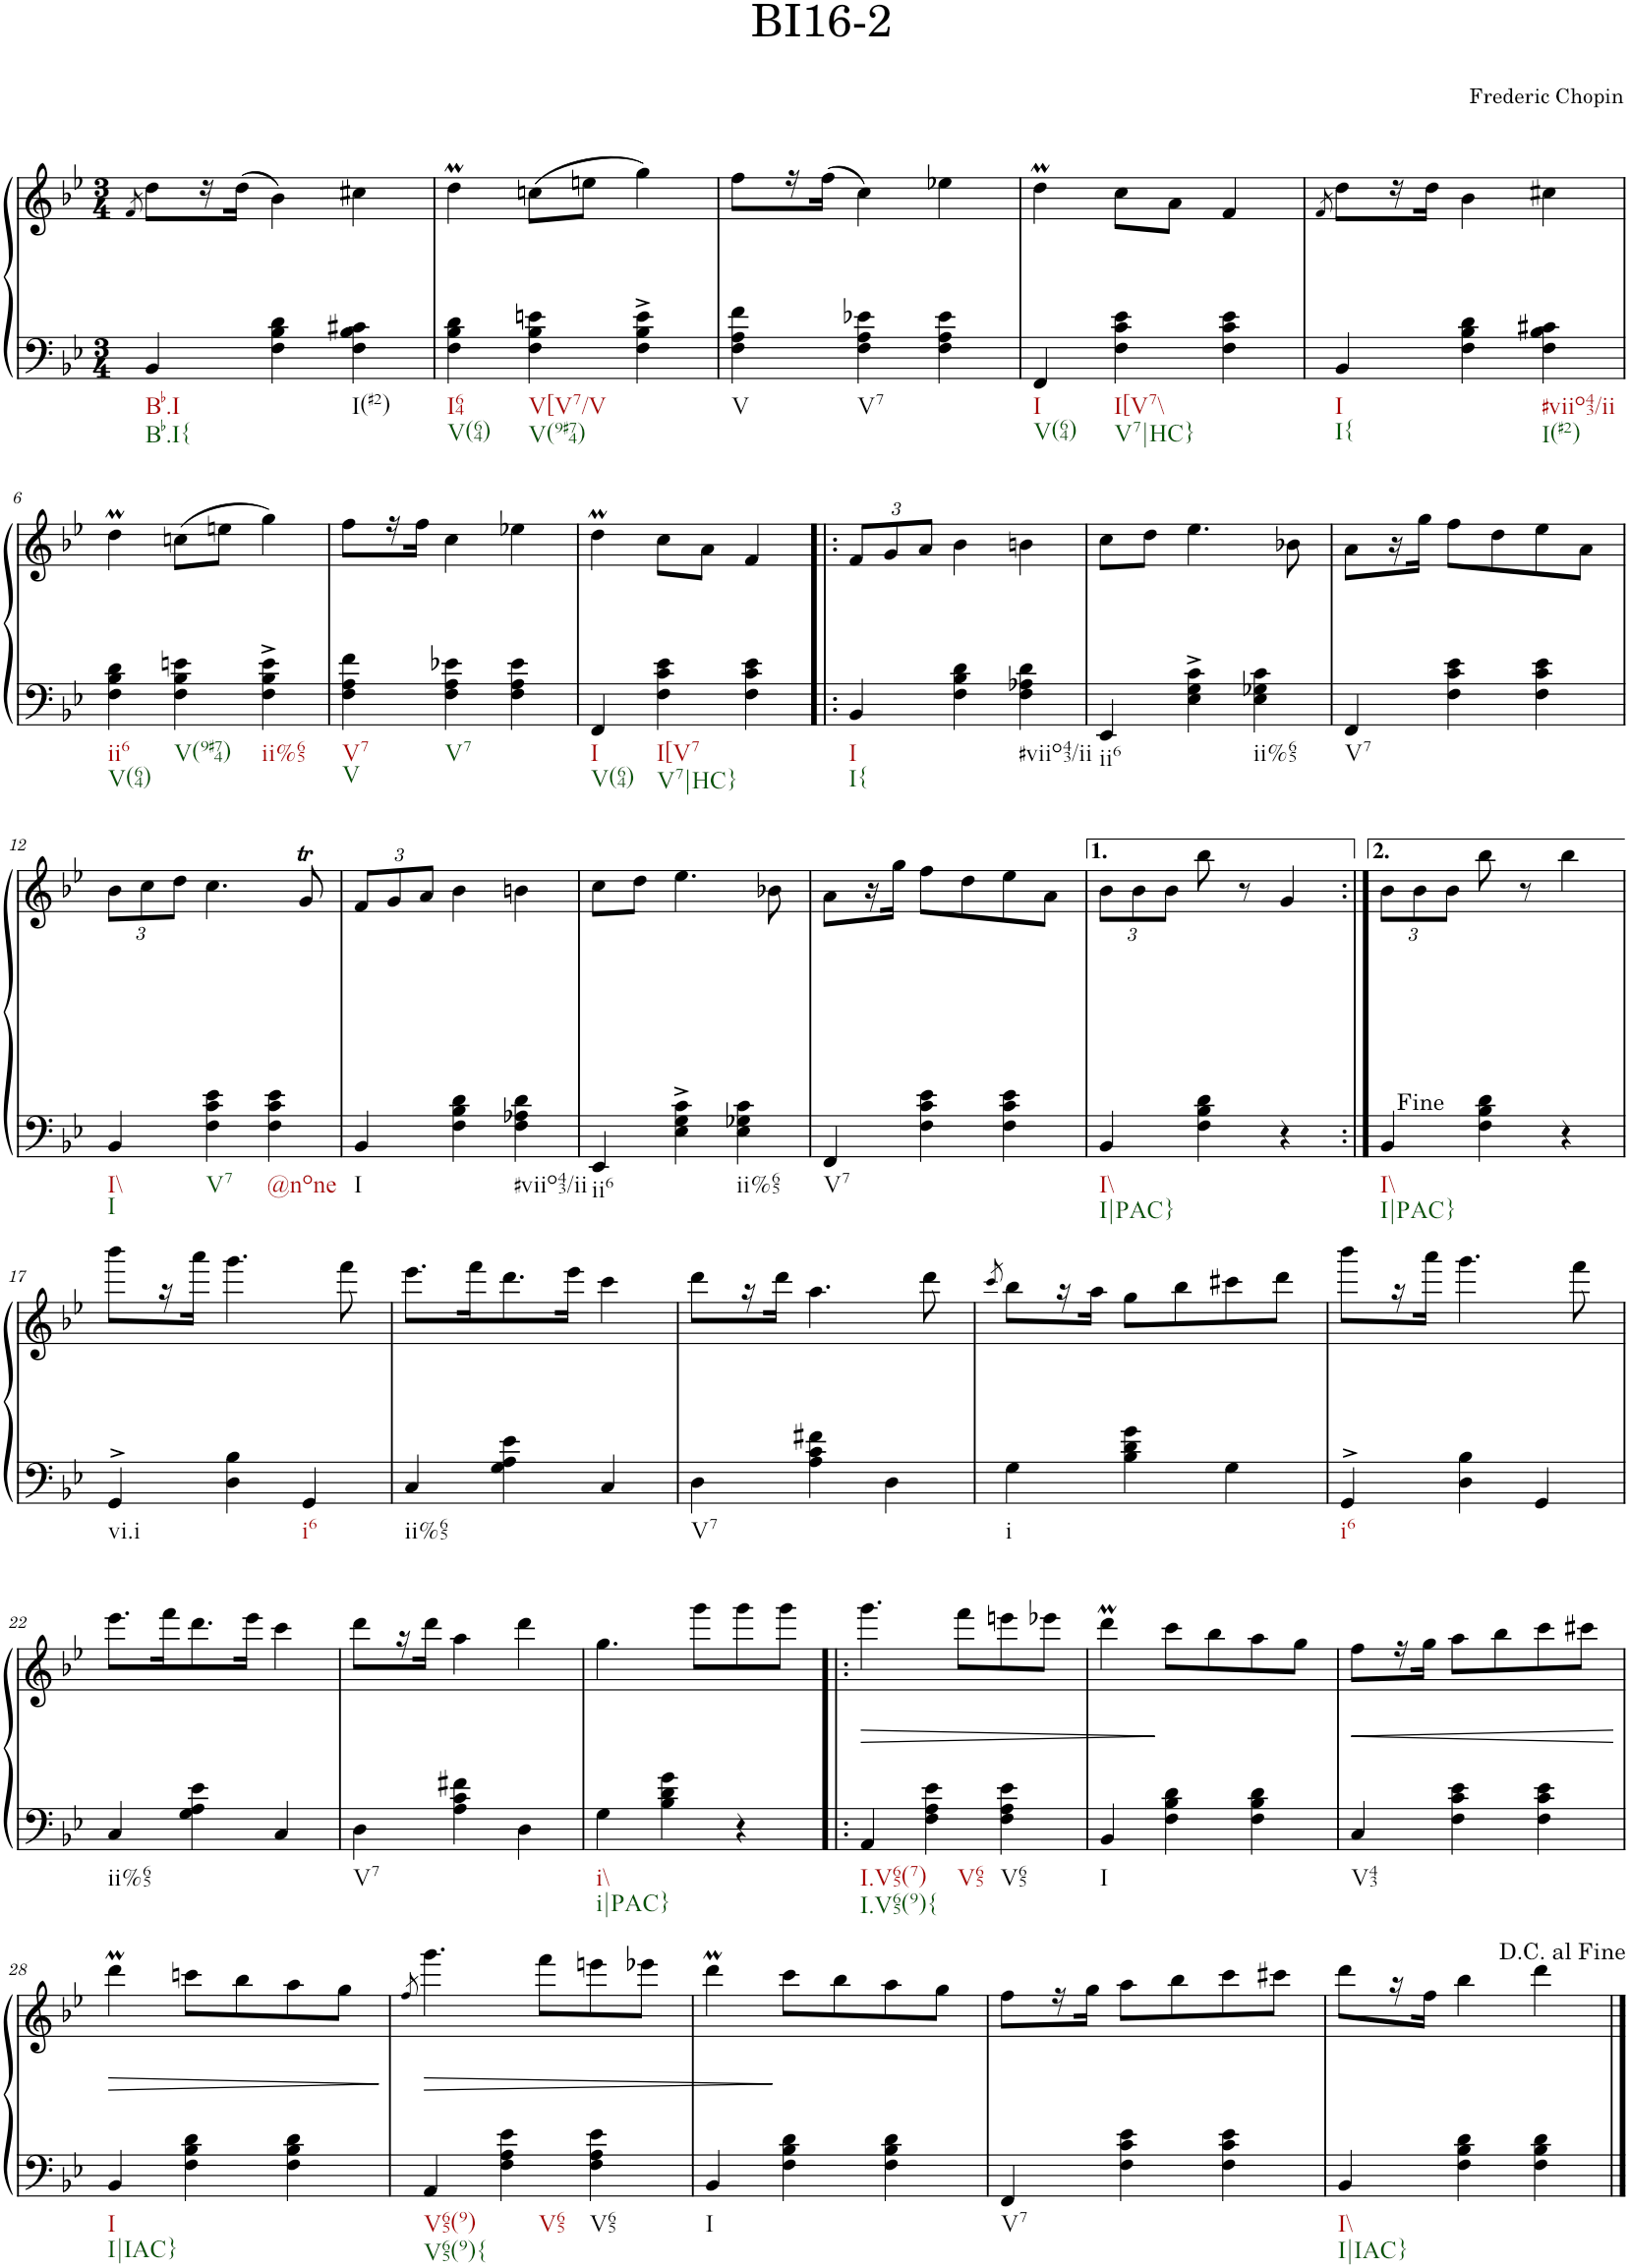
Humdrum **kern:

**kern	**kern	**dynam
*part1	*part1	*part1
*staff2	*staff1	*staff1/2
*I"Piano	*	*
*I'Pno.	*	*
*clefF4	*clefG2	*
*k[b-e-]	*k[b-e-]	*
*M3/4	*M3/4	*
=1	=1	=1
.	8qf/	.
!LO:TX:b:t=Bb.I	!	!
!LO:TX:b:t=Bb.I{	!	!
4BB-/	8dd\L	.
.	16r	.
.	(16dd\JJ	.
4F\ 4B-\ 4d\	4b-\)	.
!LO:TX:b:t=I(#2)	!	!
4F\ 4B-\ 4c#X\	4cc#X\	.
=2	=2	=2
!LO:TX:b:t=I64	!	!
!LO:TX:b:t=V(64)	!	!
4F\ 4B-\ 4d\	4ddm\	.
!LO:TX:b:t=V[V7/V	!	!
!LO:TX:b:t=V(9#74)	!	!
4F\ 4B-\ 4en\	(8ccn\L	.
.	8een\J	.
4F\^ 4B-\^ 4e\^	4gg\)	.
=3	=3	=3
!LO:TX:b:t=V	!	!
4F\ 4A\ 4f\	8ff\L	.
.	16r	.
.	(16ff\JJ	.
!LO:TX:b:t=V7	!	!
4F\ 4A\ 4e-X\	4cc\)	.
4F\ 4A\ 4e-\	4ee-X\	.
=4	=4	=4
!LO:TX:b:t=I	!	!
!LO:TX:b:t=V(64)	!	!
4FF/	4ddm\	.
!LO:TX:b:t=I[V7\\	!	!
!LO:TX:b:t=V7|HC}	!	!
4F\ 4c\ 4e-\	8cc\L	.
.	8a\J	.
4F\ 4c\ 4e-\	4f/	.
=5	=5	=5
.	8qf/	.
!LO:TX:b:t=I	!	!
!LO:TX:b:t=I{	!	!
4BB-/	8dd\L	.
.	16r	.
.	16dd\JJ	.
4F\ 4B-\ 4d\	4b-\	.
!LO:TX:b:t=#viio43/ii	!	!
!LO:TX:b:t=I(#2)	!	!
4F\ 4B-\ 4c#X\	4cc#X\	.
!!LO:LB:g=z
=6	=6	=6
!LO:TX:b:t=ii6	!	!
!LO:TX:b:t=V(64)	!	!
4F\ 4B-\ 4d\	4ddm\	.
!LO:TX:b:t=V(9#74)	!	!
4F\ 4B-\ 4en\	(8ccn\L	.
.	8een\J	.
!LO:TX:b:t=ii%65	!	!
4F\^ 4B-\^ 4e\^	4gg\)	.
=7	=7	=7
!LO:TX:b:t=V7	!	!
!LO:TX:b:t=V	!	!
4F\ 4A\ 4f\	8ff\L	.
.	16r	.
.	16ff\JJ	.
!LO:TX:b:t=V7	!	!
4F\ 4A\ 4e-X\	4cc\	.
4F\ 4A\ 4e-\	4ee-X\	.
=8	=8	=8
!LO:TX:b:t=I	!	!
!LO:TX:b:t=V(64)	!	!
4FF/	4ddm\	.
!LO:TX:b:t=I[V7	!	!
!LO:TX:b:t=V7|HC}	!	!
4F\ 4c\ 4e-\	8cc\L	.
.	8a\J	.
4F\ 4c\ 4e-\	4f/	.
=9!|:	=9!|:	=9!|:
*	*Xbrackettup	*
!LO:TX:b:t=I	!	!
!LO:TX:b:t=I{	!	!
4BB-/	12f/L	.
.	12g/	.
.	12a/J	.
4F\ 4B-\ 4d\	4b-\	.
!LO:TX:b:t=#viio43/ii	!	!
4F\ 4A-X\ 4d\	4bn\	.
=10	=10	=10
!LO:TX:b:t=ii6	!	!
4EE-/	8cc\L	.
.	8dd\J	.
4E-\^ 4G\^ 4c\^	4.ee-\	.
!LO:TX:b:t=ii%65	!	!
4E-\ 4G-X\ 4c\	.	.
.	8b-X\	.
=11	=11	=11
!LO:TX:b:t=V7	!	!
4FF/	8a\L	.
.	16r	.
.	16gg\JJ	.
4F\ 4c\ 4e-\	8ff\L	.
.	8dd\	.
4F\ 4c\ 4e-\	8ee-\	.
.	8a\J	.
!!LO:LB:g=z
=12	=12	=12
!LO:TX:b:t=I\\	!	!
!LO:TX:b:t=I	!	!
4BB-/	12b-\L	.
.	12cc\	.
.	12dd\J	.
!LO:TX:b:t=V7	!	!
4F\ 4c\ 4e-\	4.cc\	.
!LO:TX:b:t=@none	!	!
4F\ 4c\ 4e-\	.	.
.	8gT/	.
=13	=13	=13
!LO:TX:b:t=I	!	!
4BB-/	12f/L	.
.	12g/	.
.	12a/J	.
4F\ 4B-\ 4d\	4b-\	.
!LO:TX:b:t=#viio43/ii	!	!
4F\ 4A-X\ 4d\	4bn\	.
=14	=14	=14
!LO:TX:b:t=ii6	!	!
4EE-/	8cc\L	.
.	8dd\J	.
4E-\^ 4G\^ 4c\^	4.ee-\	.
!LO:TX:b:t=ii%65	!	!
4E-\ 4G-X\ 4c\	.	.
.	8b-X\	.
=15	=15	=15
!LO:TX:b:t=V7	!	!
4FF/	8a\L	.
.	16r	.
.	16gg\JJ	.
4F\ 4c\ 4e-\	8ff\L	.
.	8dd\	.
4F\ 4c\ 4e-\	8ee-\	.
.	8a\J	.
=16	=16	=16
!LO:TX:b:t=I\\	!	!
!LO:TX:b:t=I|PAC}	!	!
4BB-/	12b-\L	.
.	12b-\	.
.	12b-\J	.
4F\ 4B-\ 4d\	8bb-\	.
.	8r	.
4r	4g/	.
=16X1:|!	=16X1:|!	=16X1:|!
!LO:TX:b:t=I\\	!	!
!LO:TX:b:t=I|PAC}	!	!
4BB-/	12b-\L	.
.	12b-\	.
.	12b-\J	.
4F\ 4B-\ 4d\	8bb-\	.
.	8r	.
4r	4bb-\	.
!!LO:LB:g=z
=17	=17	=17
!LO:TX:b:t=vi.i	!	!
4GG^>/	8bbb-\L	.
.	16r	.
.	16aaa\JJ	.
4D\ 4B-\	4.ggg\	.
!LO:TX:b:t=i6	!	!
4GG/	.	.
.	8fff\	.
=18	=18	=18
!LO:TX:b:t=ii%65	!	!
4C/	8.eee-\L	.
.	16fff\K	.
4G\ 4A\ 4e-\	8.ddd\	.
.	16eee-\Jk	.
4C/	4ccc\	.
=19	=19	=19
!LO:TX:b:t=V7	!	!
4D\	8ddd\L	.
.	16r	.
.	16ddd\JJ	.
4A\ 4c\ 4f#X\	4.aa\	.
4D\	.	.
.	8ddd\	.
=20	=20	=20
.	8qccc/	.
!LO:TX:b:t=i	!	!
4G\	8bb-\L	.
.	16r	.
.	16aa\JJ	.
4B-\ 4d\ 4g\	8gg\L	.
.	8bb-\	.
4G\	8ccc#X\	.
.	8ddd\J	.
=21	=21	=21
!LO:TX:b:t=i6	!	!
4GG^>/	8bbb-\L	.
.	16r	.
.	16aaa\JJ	.
4D\ 4B-\	4.ggg\	.
4GG/	.	.
.	8fff\	.
!!LO:LB:g=z
=22	=22	=22
!LO:TX:b:t=ii%65	!	!
4C/	8.eee-\L	.
.	16fff\K	.
4G\ 4A\ 4e-\	8.ddd\	.
.	16eee-\Jk	.
4C/	4ccc\	.
=23	=23	=23
!LO:TX:b:t=V7	!	!
4D\	8ddd\L	.
.	16r	.
.	16ddd\JJ	.
4A\ 4c\ 4f#X\	4aa\	.
4D\	4ddd\	.
=24	=24	=24
!LO:TX:b:t=i\\	!	!
!LO:TX:b:t=i|PAC}	!	!
4G\	4.gg\	.
4B-\ 4d\ 4g\	.	.
.	8ggg\L	.
4r	8ggg\	.
.	8ggg\J	.
=25!|:	=25!|:	=25!|:
!LO:TX:b:t=I.V65(7)	!	!
!LO:TX:b:t=I.V65(9){	!	!
!	!	!LO:HP:b
4AA/	4.ggg\	>
!LO:TX:b:t=V65	!	!
4F\ 4A\ 4e-\	.	.
.	8fff\L	.
!LO:TX:b:t=V65	!	!
4F\ 4A\ 4e-\	8eeen\	.
.	8eee-X\J	.
=26	=26	=26
!LO:TX:b:t=I	!	!
4BB-/	4dddm\	.
4F\ 4B-\ 4d\	8ccc\L	]
.	8bb-\	.
4F\ 4B-\ 4d\	8aa\	.
.	8gg\J	.
=27	=27	=27
!LO:TX:b:t=V43	!	!
!	!	!LO:HP:b
4C/	8ff\L	<
.	16r	.
.	16gg\JJ	.
4F\ 4c\ 4e-\	8aa\L	.
.	8bb-\	.
4F\ 4c\ 4e-\	8ccc\	.
.	8ccc#X\J	.
.	.	[
!!LO:LB:g=z
=28	=28	=28
!LO:TX:b:t=I	!	!
!LO:TX:b:t=I|IAC}	!	!
!	!	!LO:HP:b
4BB-/	4dddm\	>
4F\ 4B-\ 4d\	8cccn\L	.
.	8bb-\	.
4F\ 4B-\ 4d\	8aa\	.
.	8gg\J	.
.	.	]
=29	=29	=29
.	8qff/	.
!LO:TX:b:t=V65(9)	!	!
!LO:TX:b:t=V65(9){	!	!
4AA/	4.ggg\	.
!LO:TX:b:t=V65	!	!
4F\ 4A\ 4e-\	.	.
.	8fff\L	.
!LO:TX:b:t=V65	!	!
4F\ 4A\ 4e-\	8eeen\	.
.	8eee-X\J	.
=30	=30	=30
!LO:TX:b:t=I	!	!
4BB-/	4dddm\	.
4F\ 4B-\ 4d\	8ccc\L	.
.	8bb-\	.
4F\ 4B-\ 4d\	8aa\	.
.	8gg\J	.
=31	=31	=31
!LO:TX:b:t=V7	!	!
4FF/	8ff\L	.
.	16r	.
.	16gg\JJ	.
4F\ 4c\ 4e-\	8aa\L	.
.	8bb-\	.
4F\ 4c\ 4e-\	8ccc\	.
.	8ccc#X\J	.
=32	=32	=32
!LO:TX:b:t=I\\	!	!
!LO:TX:b:t=I|IAC}	!	!
4BB-/	8ddd\L	.
.	16r	.
.	16ff\JJ	.
4F\ 4B-\ 4d\	4bb-\	.
4F\ 4B-\ 4d\	4ddd\	.
==	==	==
*-	*-	*-
